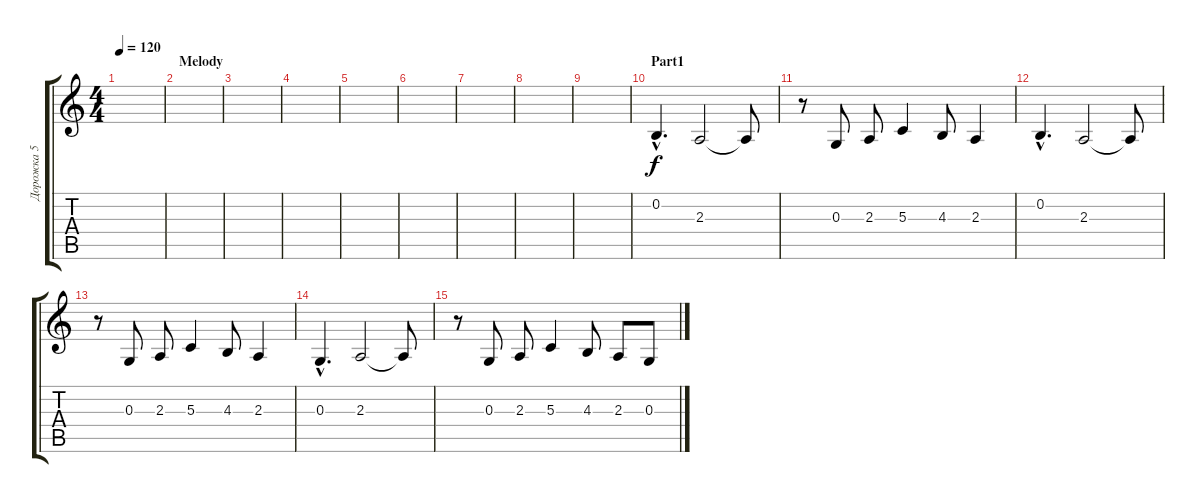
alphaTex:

\track ("Дорожка 5" "Дорожка 5") {instrument electricgrandpiano}
\staff {score tabs}
\tuning (E4 B3 G3 D3 A2 E2) {hide}
\ts (4 4)
\tempo 120
\clef g2
\ks c
|
\section ("" "Melody")
|
|
|
|
|
|
|
|
\section ("" "Part1 ")
0.2{hac}.4{d} 2.3.2 2.3{t}.8 |
r.8 0.3.8 2.3.8 5.3.4 4.3.8 2.3.4 |
0.2{hac}.4{d} 2.3.2 2.3{t}.8 |
r.8 0.3.8 2.3.8 5.3.4 4.3.8 2.3.4 |
0.3{hac}.4{d} 2.3.2 2.3{t}.8 |
r.8 0.3.8 2.3.8 5.3.4 4.3.8 2.3.8 0.3.8
